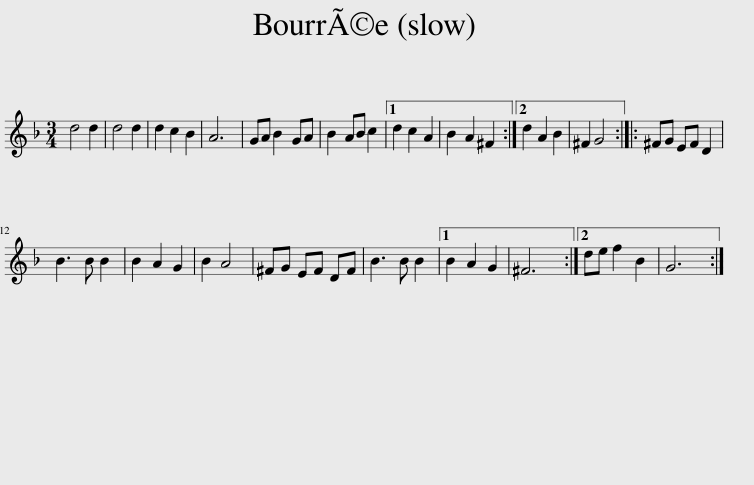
X:1
L:1/8
M:3/4
I:linebreak $
K:Dmin
V:1 treble
V:1
 d4 d2 | d4 d2 | d2 c2 B2 | A6 | GA B2 GA | %5
 B2 AB c2 |1 d2 c2 A2 | B2 A2 ^F2 :|2 d2 A2 B2 | ^F2 G4 :: %10
 ^FG EF D2 |$ B3 B B2 | B2 A2 G2 | B2 A4 | ^FG EF DF | %15
 B3 B B2 |1 B2 A2 G2 | ^F6 :|2 de f2 B2 | G6 :| %20
